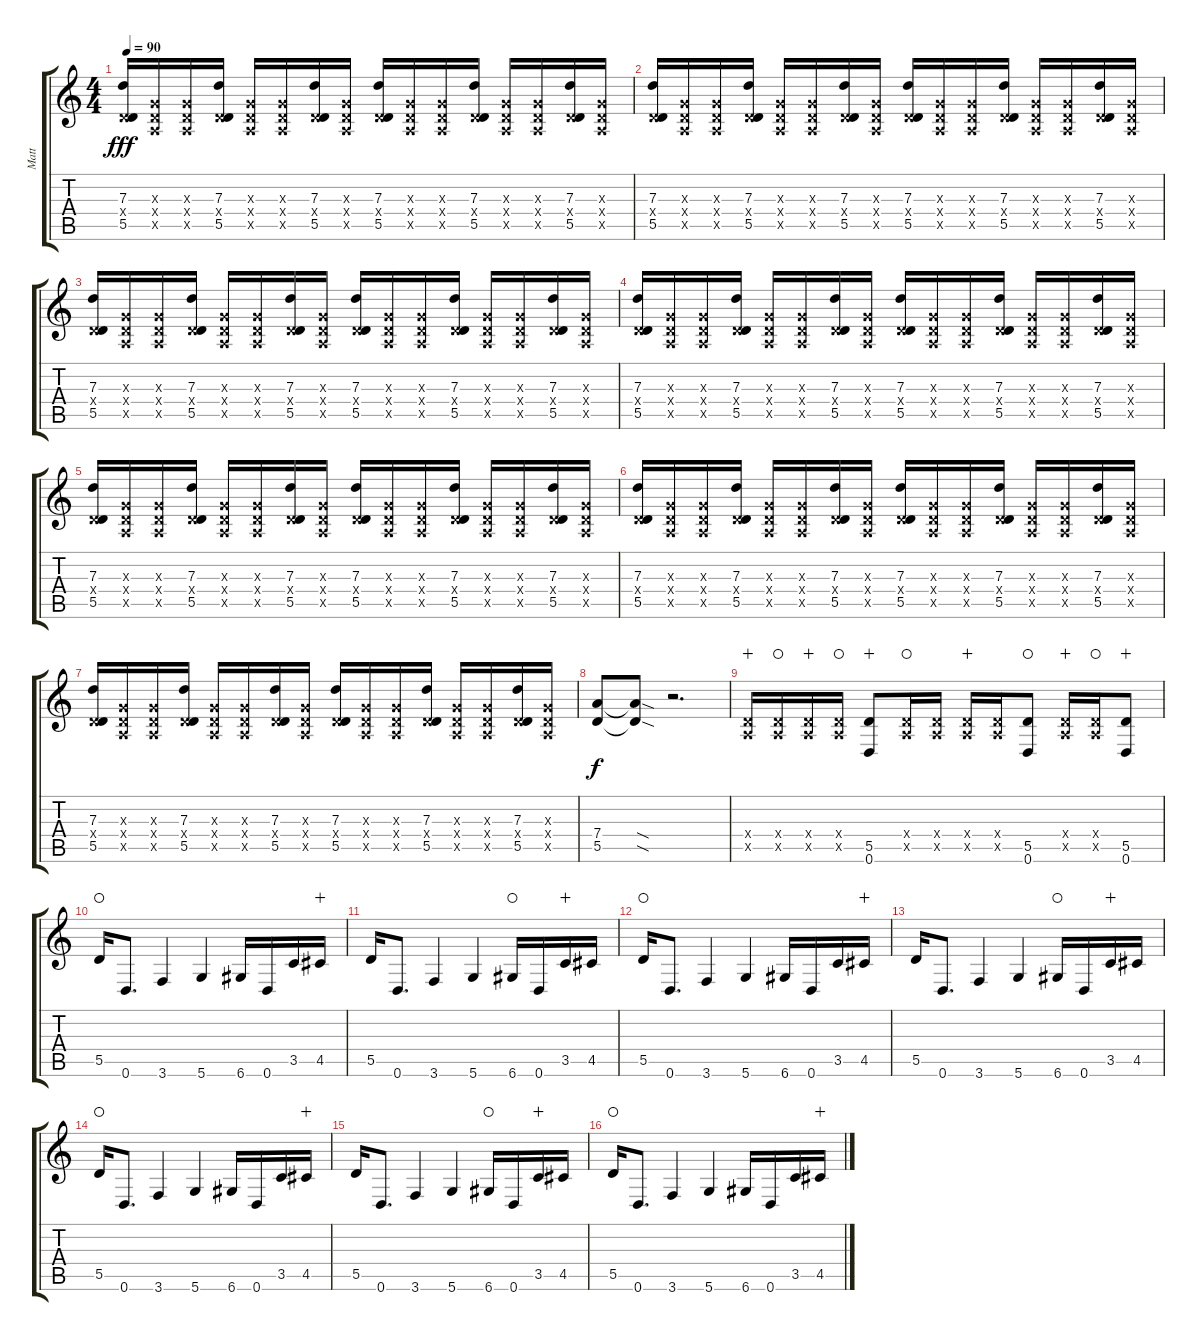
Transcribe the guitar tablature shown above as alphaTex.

\track ("Matt" "Matt") {instrument distortionguitar}
\staff {score tabs}
\tuning (E4 B3 G3 D3 A2 D2) {hide}
\ts (4 4)
\tempo 90
\clef g2
\ks c
(7.3 0.4{x} 5.5).16{dy fff} (0.3{x} 0.4{x} 0.5{x}).16 (0.3{x} 0.4{x} 0.5{x}).16 (7.3 0.4{x} 5.5).16 (0.3{x} 0.4{x} 0.5{x}).16 (0.3{x} 0.4{x} 0.5{x}).16 (7.3 0.4{x} 5.5).16 (0.3{x} 0.4{x} 0.5{x}).16 (7.3 0.4{x} 5.5).16 (0.3{x} 0.4{x} 0.5{x}).16 (0.3{x} 0.4{x} 0.5{x}).16 (7.3 0.4{x} 5.5).16 (0.3{x} 0.4{x} 0.5{x}).16 (0.3{x} 0.4{x} 0.5{x}).16 (7.3 0.4{x} 5.5).16 (0.3{x} 0.4{x} 0.5{x}).16 |
(7.3 0.4{x} 5.5).16 (0.3{x} 0.4{x} 0.5{x}).16 (0.3{x} 0.4{x} 0.5{x}).16 (7.3 0.4{x} 5.5).16 (0.3{x} 0.4{x} 0.5{x}).16 (0.3{x} 0.4{x} 0.5{x}).16 (7.3 0.4{x} 5.5).16 (0.3{x} 0.4{x} 0.5{x}).16 (7.3 0.4{x} 5.5).16 (0.3{x} 0.4{x} 0.5{x}).16 (0.3{x} 0.4{x} 0.5{x}).16 (7.3 0.4{x} 5.5).16 (0.3{x} 0.4{x} 0.5{x}).16 (0.3{x} 0.4{x} 0.5{x}).16 (7.3 0.4{x} 5.5).16 (0.3{x} 0.4{x} 0.5{x}).16 |
(7.3 0.4{x} 5.5).16 (0.3{x} 0.4{x} 0.5{x}).16 (0.3{x} 0.4{x} 0.5{x}).16 (7.3 0.4{x} 5.5).16 (0.3{x} 0.4{x} 0.5{x}).16 (0.3{x} 0.4{x} 0.5{x}).16 (7.3 0.4{x} 5.5).16 (0.3{x} 0.4{x} 0.5{x}).16 (7.3 0.4{x} 5.5).16 (0.3{x} 0.4{x} 0.5{x}).16 (0.3{x} 0.4{x} 0.5{x}).16 (7.3 0.4{x} 5.5).16 (0.3{x} 0.4{x} 0.5{x}).16 (0.3{x} 0.4{x} 0.5{x}).16 (7.3 0.4{x} 5.5).16 (0.3{x} 0.4{x} 0.5{x}).16 |
(7.3 0.4{x} 5.5).16 (0.3{x} 0.4{x} 0.5{x}).16 (0.3{x} 0.4{x} 0.5{x}).16 (7.3 0.4{x} 5.5).16 (0.3{x} 0.4{x} 0.5{x}).16 (0.3{x} 0.4{x} 0.5{x}).16 (7.3 0.4{x} 5.5).16 (0.3{x} 0.4{x} 0.5{x}).16 (7.3 0.4{x} 5.5).16 (0.3{x} 0.4{x} 0.5{x}).16 (0.3{x} 0.4{x} 0.5{x}).16 (7.3 0.4{x} 5.5).16 (0.3{x} 0.4{x} 0.5{x}).16 (0.3{x} 0.4{x} 0.5{x}).16 (7.3 0.4{x} 5.5).16 (0.3{x} 0.4{x} 0.5{x}).16 |
(7.3 0.4{x} 5.5).16 (0.3{x} 0.4{x} 0.5{x}).16 (0.3{x} 0.4{x} 0.5{x}).16 (7.3 0.4{x} 5.5).16 (0.3{x} 0.4{x} 0.5{x}).16 (0.3{x} 0.4{x} 0.5{x}).16 (7.3 0.4{x} 5.5).16 (0.3{x} 0.4{x} 0.5{x}).16 (7.3 0.4{x} 5.5).16 (0.3{x} 0.4{x} 0.5{x}).16 (0.3{x} 0.4{x} 0.5{x}).16 (7.3 0.4{x} 5.5).16 (0.3{x} 0.4{x} 0.5{x}).16 (0.3{x} 0.4{x} 0.5{x}).16 (7.3 0.4{x} 5.5).16 (0.3{x} 0.4{x} 0.5{x}).16 |
(7.3 0.4{x} 5.5).16 (0.3{x} 0.4{x} 0.5{x}).16 (0.3{x} 0.4{x} 0.5{x}).16 (7.3 0.4{x} 5.5).16 (0.3{x} 0.4{x} 0.5{x}).16 (0.3{x} 0.4{x} 0.5{x}).16 (7.3 0.4{x} 5.5).16 (0.3{x} 0.4{x} 0.5{x}).16 (7.3 0.4{x} 5.5).16 (0.3{x} 0.4{x} 0.5{x}).16 (0.3{x} 0.4{x} 0.5{x}).16 (7.3 0.4{x} 5.5).16 (0.3{x} 0.4{x} 0.5{x}).16 (0.3{x} 0.4{x} 0.5{x}).16 (7.3 0.4{x} 5.5).16 (0.3{x} 0.4{x} 0.5{x}).16 |
(7.3 0.4{x} 5.5).16 (0.3{x} 0.4{x} 0.5{x}).16 (0.3{x} 0.4{x} 0.5{x}).16 (7.3 0.4{x} 5.5).16 (0.3{x} 0.4{x} 0.5{x}).16 (0.3{x} 0.4{x} 0.5{x}).16 (7.3 0.4{x} 5.5).16 (0.3{x} 0.4{x} 0.5{x}).16 (7.3 0.4{x} 5.5).16 (0.3{x} 0.4{x} 0.5{x}).16 (0.3{x} 0.4{x} 0.5{x}).16 (7.3 0.4{x} 5.5).16 (0.3{x} 0.4{x} 0.5{x}).16 (0.3{x} 0.4{x} 0.5{x}).16 (7.3 0.4{x} 5.5).16 (0.3{x} 0.4{x} 0.5{x}).16 |
(7.4 5.5).8{dy f} (7.4{sod t} 5.5{sod t}).8 r.2{d} |
(0.4{x} 0.5{x}).16{wahc} (0.4{x} 0.5{x}).16{waho} (0.4{x} 0.5{x}).16{wahc} (0.4{x} 0.5{x}).16{waho} (5.5 0.6).8{wahc} (0.4{x} 0.5{x}).16{waho} (0.4{x} 0.5{x}).16 (0.4{x} 0.5{x}).16{wahc} (0.4{x} 0.5{x}).16 (5.5 0.6).8{waho} (0.4{x} 0.5{x}).16{wahc} (0.4{x} 0.5{x}).16{waho} (5.5 0.6).8{wahc} |
5.5.16{waho} 0.6.8{d} 3.6.4 5.6.4 6.6.16 0.6.16 3.5.16 4.5.16{wahc} |
5.5.16 0.6.8{d} 3.6.4 5.6.4 6.6.16{waho} 0.6.16 3.5.16{wahc} 4.5.16 |
5.5.16{waho} 0.6.8{d} 3.6.4 5.6.4 6.6.16 0.6.16 3.5.16 4.5.16{wahc} |
5.5.16 0.6.8{d} 3.6.4 5.6.4 6.6.16{waho} 0.6.16 3.5.16{wahc} 4.5.16 |
5.5.16{waho} 0.6.8{d} 3.6.4 5.6.4 6.6.16 0.6.16 3.5.16 4.5.16{wahc} |
5.5.16 0.6.8{d} 3.6.4 5.6.4 6.6.16{waho} 0.6.16 3.5.16{wahc} 4.5.16 |
5.5.16{waho} 0.6.8{d} 3.6.4 5.6.4 6.6.16 0.6.16 3.5.16 4.5.16{wahc}
